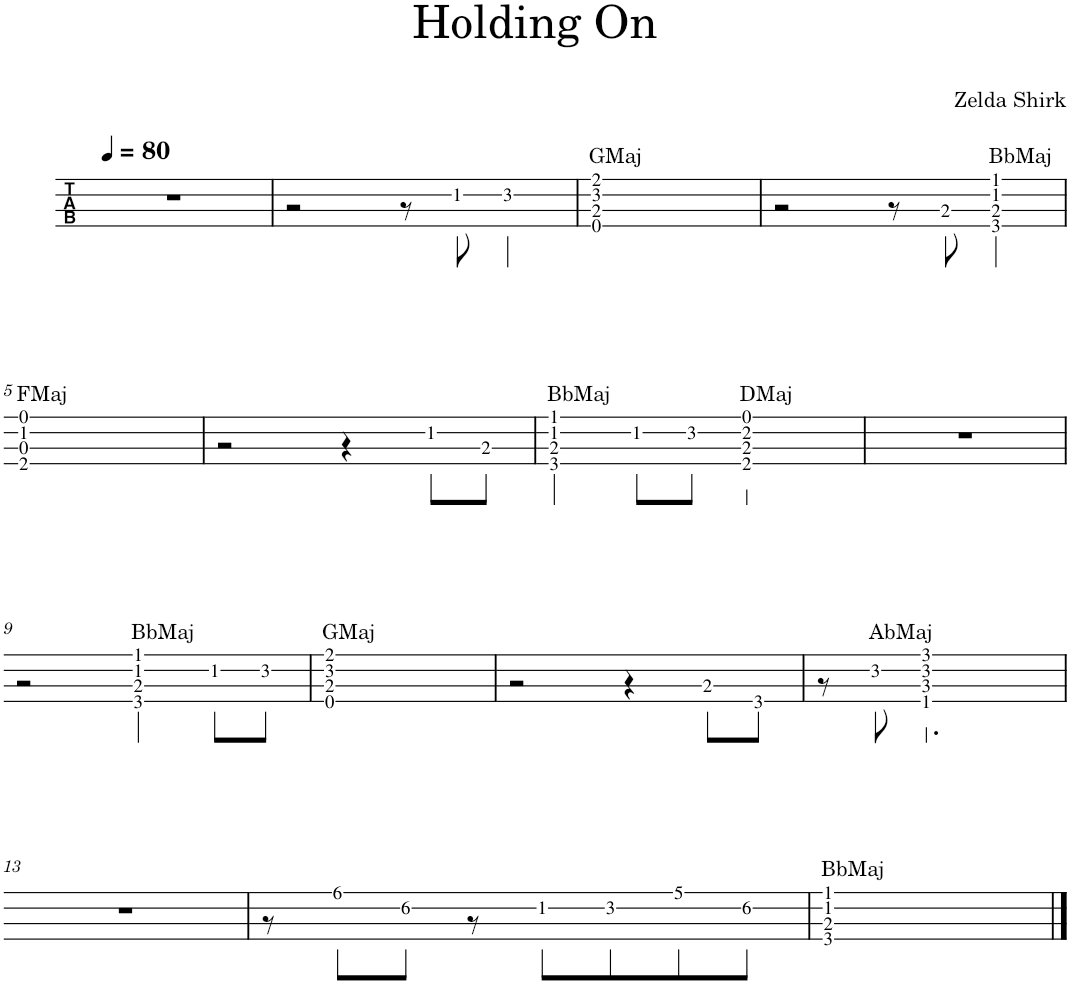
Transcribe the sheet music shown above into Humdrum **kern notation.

**kern
*part1
*staff1
*I"Ukulele
*I'Uk.
*stria4
*
*k[b-e-a-]
*M4/4
*MM80
=1
1r
=2
2r
8r
8f\
4g\
=3
!LO:TX:a:t=GMaj
1g 1d 1g 1b
=4
2r
8r
8d\
!LO:TX:a:t=BbMaj
4b-\ 4d\ 4f\ 4b-\
!!LO:LB:g=z
=5
!LO:TX:a:t=FMaj
1a 1c 1f 1a
=6
2r
4r
8f\L
8d\J
=7
!LO:TX:a:t=BbMaj
4b-\ 4d\ 4f\ 4b-\
8f\L
8g\J
!LO:TX:a:t=DMaj
2a\ 2d\ 2f#\ 2a\
=8
1r
!!LO:LB:g=z
=9
2r
!LO:TX:a:t=BbMaj
4b-\ 4d\ 4f\ 4b-\
8f\L
8g\J
=10
!LO:TX:a:t=GMaj
1g 1d 1g 1b
=11
2r
4r
8d\L
8b-\J
=12
8r
!LO:TX:a:t=AbMaj
8g\
2.a-\ 2.e-\ 2.g\ 2.cc\
!!LO:LB:g=z
=13
1r
=14
8r
8ee-\L
8b-\J
8r
8f\L
8g\
8dd\
8b-\J
=15
!LO:TX:a:t=BbMaj
1b- 1d 1f 1b-
==
*-
